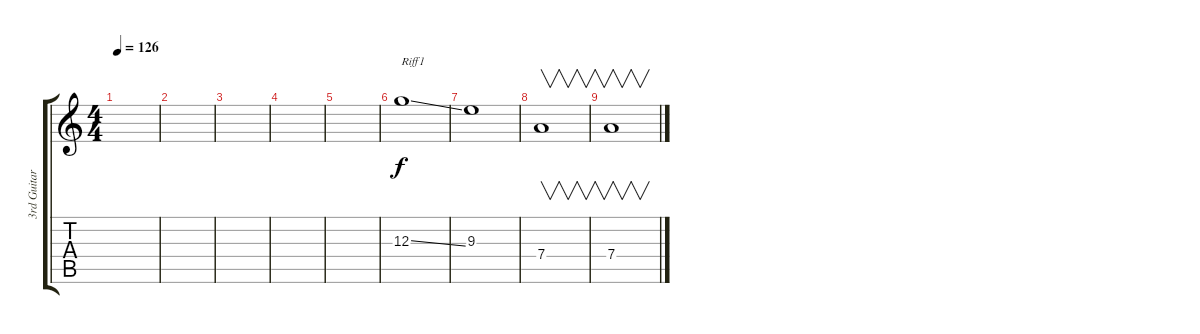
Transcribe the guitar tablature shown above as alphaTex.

\track ("3rd Guitar" "3rd Guitar") {instrument distortionguitar}
\staff {score tabs}
\tuning (E4 B3 G3 D3 A2 E2) {hide}
\ts (4 4)
\tempo 126
\clef g2
\ks c
|
|
|
|
|
12.3{ss}.1{txt "Riff1"} |
9.3.1 |
7.4.1{v} |
7.4.1{v}
